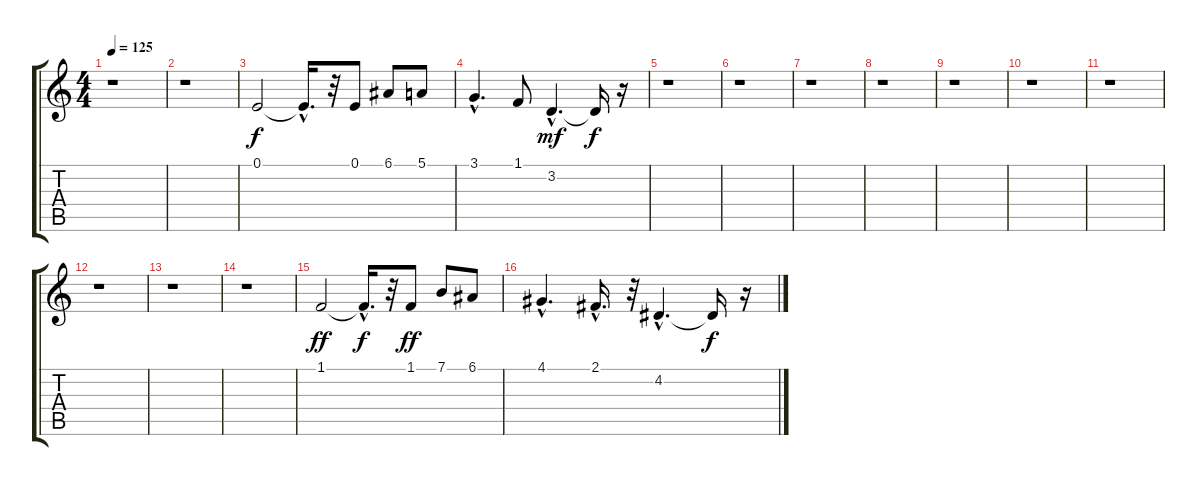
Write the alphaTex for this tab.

\track "" {instrument choiraahs}
\staff {score tabs}
\tuning (E4 B3 G3 D3 A2 E2) {hide}
\ts (4 4)
\tempo 125
\clef g2
\ks c
r.1{dy f} |
r.1 |
0.1.2 0.1{hac t}.16{d} r.32 0.1.8 6.1.8 5.1.8 |
3.1{hac}.4{d} 1.1.8 3.2{hac}.4{d dy mf} 3.2{t}.16{dy f} r.16 |
r.1 |
r.1 |
r.1 |
r.1 |
r.1 |
r.1 |
r.1 |
r.1 |
r.1 |
r.1 |
1.1.2{dy ff} 1.1{hac t}.16{d dy f} r.32 1.1.8{dy ff} 7.1.8 6.1.8 |
4.1{hac}.4{d} 2.1{hac}.16{d} r.32 4.2{hac}.4{d} 4.2{t}.16{dy f} r.16
